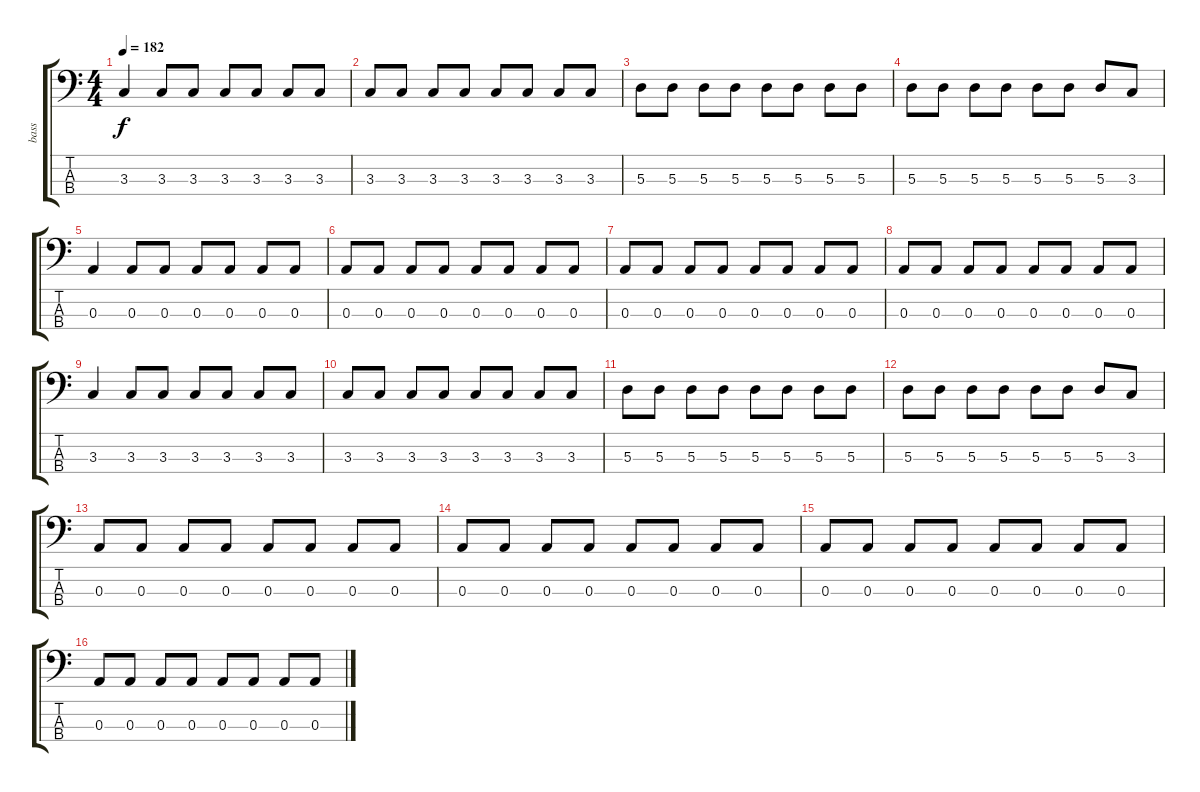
\track ("bass" "bass") {instrument electricbasspick}
\staff {score tabs}
\tuning (G2 D2 A1 E1) {hide}
\ts (4 4)
\tempo 182
\clef f4
\ks c
3.3.4{dy f} 3.3.8 3.3.8 3.3.8 3.3.8 3.3.8 3.3.8 |
3.3.8 3.3.8 3.3.8 3.3.8 3.3.8 3.3.8 3.3.8 3.3.8 |
5.3.8 5.3.8 5.3.8 5.3.8 5.3.8 5.3.8 5.3.8 5.3.8 |
5.3.8 5.3.8 5.3.8 5.3.8 5.3.8 5.3.8 5.3.8 3.3.8 |
0.3.4 0.3.8 0.3.8 0.3.8 0.3.8 0.3.8 0.3.8 |
0.3.8 0.3.8 0.3.8 0.3.8 0.3.8 0.3.8 0.3.8 0.3.8 |
0.3.8 0.3.8 0.3.8 0.3.8 0.3.8 0.3.8 0.3.8 0.3.8 |
0.3.8 0.3.8 0.3.8 0.3.8 0.3.8 0.3.8 0.3.8 0.3.8 |
3.3.4 3.3.8 3.3.8 3.3.8 3.3.8 3.3.8 3.3.8 |
3.3.8 3.3.8 3.3.8 3.3.8 3.3.8 3.3.8 3.3.8 3.3.8 |
5.3.8 5.3.8 5.3.8 5.3.8 5.3.8 5.3.8 5.3.8 5.3.8 |
5.3.8 5.3.8 5.3.8 5.3.8 5.3.8 5.3.8 5.3.8 3.3.8 |
0.3.8 0.3.8 0.3.8 0.3.8 0.3.8 0.3.8 0.3.8 0.3.8 |
0.3.8 0.3.8 0.3.8 0.3.8 0.3.8 0.3.8 0.3.8 0.3.8 |
0.3.8 0.3.8 0.3.8 0.3.8 0.3.8 0.3.8 0.3.8 0.3.8 |
0.3.8 0.3.8 0.3.8 0.3.8 0.3.8 0.3.8 0.3.8 0.3.8
